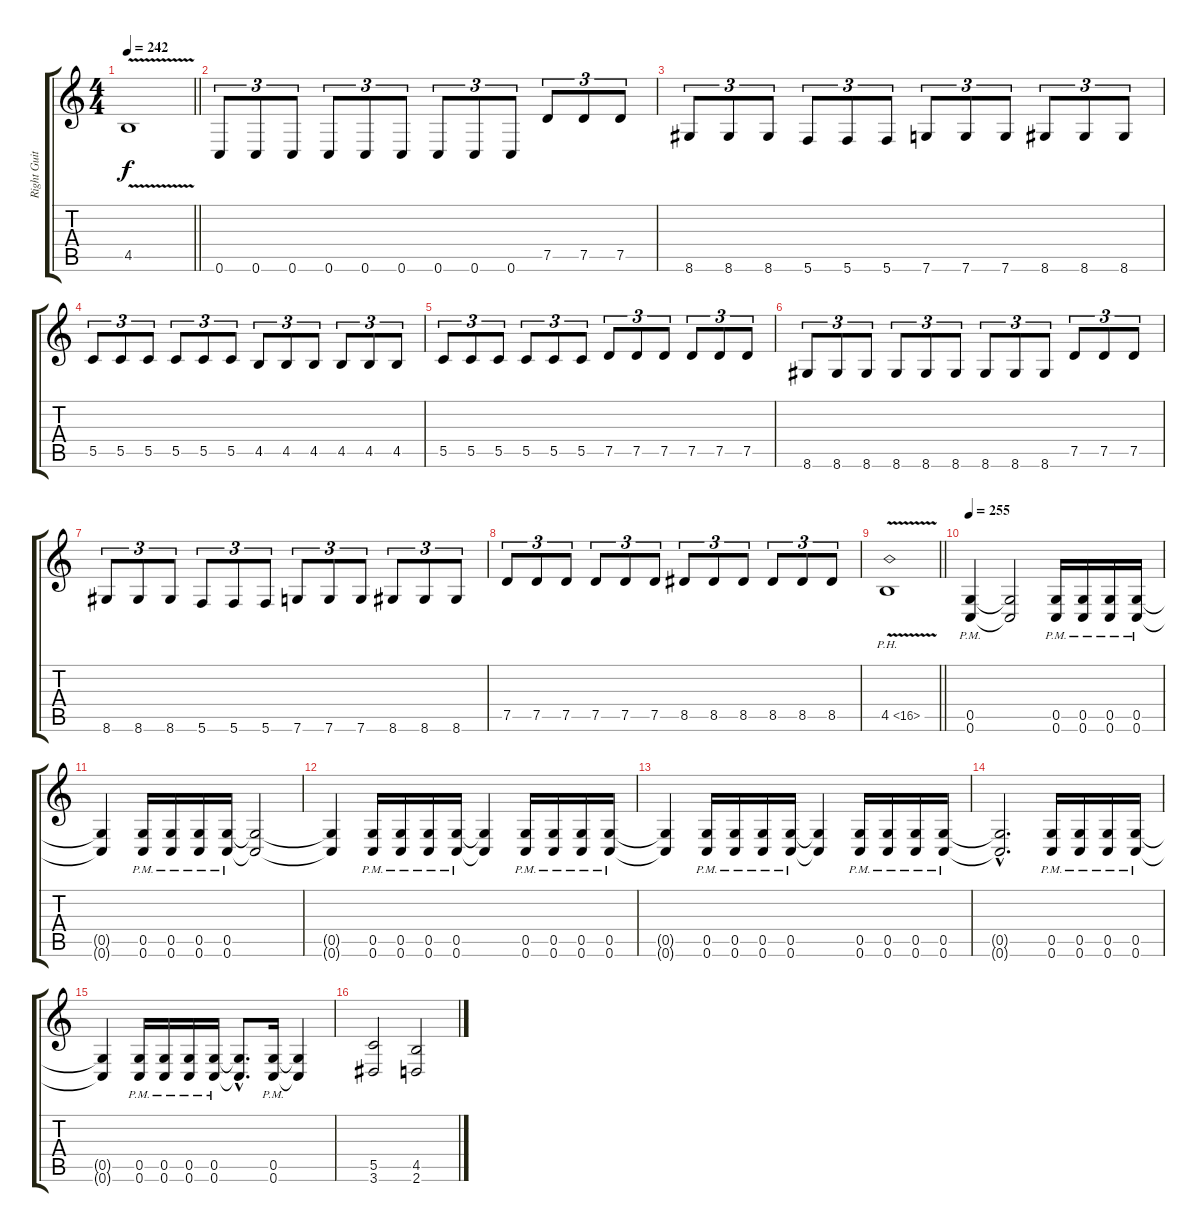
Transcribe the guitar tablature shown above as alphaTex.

\track ("Right Guitar" "Right Guit") {instrument distortionguitar}
\staff {score tabs}
\tuning (D4 A3 F3 C3 G2 C2) {hide}
\ts (4 4)
\tempo 242
\clef g2
\barLineRight lightlight
\ks c
4.5{v}.1{dy f} |
0.6.8{tu (3 2)} 0.6.8{tu (3 2)} 0.6.8{tu (3 2)} 0.6.8{tu (3 2)} 0.6.8{tu (3 2)} 0.6.8{tu (3 2)} 0.6.8{tu (3 2)} 0.6.8{tu (3 2)} 0.6.8{tu (3 2)} 7.5.8{tu (3 2)} 7.5.8{tu (3 2)} 7.5.8{tu (3 2)} |
8.6.8{tu (3 2)} 8.6.8{tu (3 2)} 8.6.8{tu (3 2)} 5.6.8{tu (3 2)} 5.6.8{tu (3 2)} 5.6.8{tu (3 2)} 7.6.8{tu (3 2)} 7.6.8{tu (3 2)} 7.6.8{tu (3 2)} 8.6.8{tu (3 2)} 8.6.8{tu (3 2)} 8.6.8{tu (3 2)} |
5.5.8{tu (3 2)} 5.5.8{tu (3 2)} 5.5.8{tu (3 2)} 5.5.8{tu (3 2)} 5.5.8{tu (3 2)} 5.5.8{tu (3 2)} 4.5.8{tu (3 2)} 4.5.8{tu (3 2)} 4.5.8{tu (3 2)} 4.5.8{tu (3 2)} 4.5.8{tu (3 2)} 4.5.8{tu (3 2)} |
5.5.8{tu (3 2)} 5.5.8{tu (3 2)} 5.5.8{tu (3 2)} 5.5.8{tu (3 2)} 5.5.8{tu (3 2)} 5.5.8{tu (3 2)} 7.5.8{tu (3 2)} 7.5.8{tu (3 2)} 7.5.8{tu (3 2)} 7.5.8{tu (3 2)} 7.5.8{tu (3 2)} 7.5.8{tu (3 2)} |
8.6.8{tu (3 2)} 8.6.8{tu (3 2)} 8.6.8{tu (3 2)} 8.6.8{tu (3 2)} 8.6.8{tu (3 2)} 8.6.8{tu (3 2)} 8.6.8{tu (3 2)} 8.6.8{tu (3 2)} 8.6.8{tu (3 2)} 7.5.8{tu (3 2)} 7.5.8{tu (3 2)} 7.5.8{tu (3 2)} |
8.6.8{tu (3 2)} 8.6.8{tu (3 2)} 8.6.8{tu (3 2)} 5.6.8{tu (3 2)} 5.6.8{tu (3 2)} 5.6.8{tu (3 2)} 7.6.8{tu (3 2)} 7.6.8{tu (3 2)} 7.6.8{tu (3 2)} 8.6.8{tu (3 2)} 8.6.8{tu (3 2)} 8.6.8{tu (3 2)} |
7.5.8{tu (3 2)} 7.5.8{tu (3 2)} 7.5.8{tu (3 2)} 7.5.8{tu (3 2)} 7.5.8{tu (3 2)} 7.5.8{tu (3 2)} 8.5.8{tu (3 2)} 8.5.8{tu (3 2)} 8.5.8{tu (3 2)} 8.5.8{tu (3 2)} 8.5.8{tu (3 2)} 8.5.8{tu (3 2)} |
\barLineRight lightlight
4.5{ph 12 v}.1{instrument guitarharmonics} |
\tempo 255
(0.5{pm} 0.6{pm}).4{instrument distortionguitar} (0.5{t} 0.6{t}).2 (0.5{pm} 0.6{pm}).16 (0.5{pm} 0.6{pm}).16 (0.5{pm} 0.6{pm}).16 (0.5{pm} 0.6{pm}).16 |
(0.5{t} 0.6{t}).4 (0.5{pm} 0.6{pm}).16 (0.5{pm} 0.6{pm}).16 (0.5{pm} 0.6{pm}).16 (0.5{pm} 0.6{pm}).16 (0.5{t} 0.6{t}).2 |
(0.5{t} 0.6{t}).4 (0.5{pm} 0.6{pm}).16 (0.5{pm} 0.6{pm}).16 (0.5{pm} 0.6{pm}).16 (0.5{pm} 0.6{pm}).16 (0.5{t} 0.6{t}).4 (0.5{pm} 0.6{pm}).16 (0.5{pm} 0.6{pm}).16 (0.5{pm} 0.6{pm}).16 (0.5{pm} 0.6{pm}).16 |
(0.5{t} 0.6{t}).4 (0.5{pm} 0.6{pm}).16 (0.5{pm} 0.6{pm}).16 (0.5{pm} 0.6{pm}).16 (0.5{pm} 0.6{pm}).16 (0.5{t} 0.6{t}).4 (0.5{pm} 0.6{pm}).16 (0.5{pm} 0.6{pm}).16 (0.5{pm} 0.6{pm}).16 (0.5{pm} 0.6{pm}).16 |
(0.5{hac t} 0.6{hac t}).2{d} (0.5{pm} 0.6{pm}).16 (0.5{pm} 0.6{pm}).16 (0.5{pm} 0.6{pm}).16 (0.5{pm} 0.6{pm}).16 |
(0.5{t} 0.6{t}).4 (0.5{pm} 0.6{pm}).16 (0.5{pm} 0.6{pm}).16 (0.5{pm} 0.6{pm}).16 (0.5{pm} 0.6{pm}).16 (0.5{hac t} 0.6{hac t}).8{d} (0.5{pm} 0.6{pm}).16 (0.5{t} 0.6{t}).4 |
(5.5 3.6).2 (4.5 2.6).2
